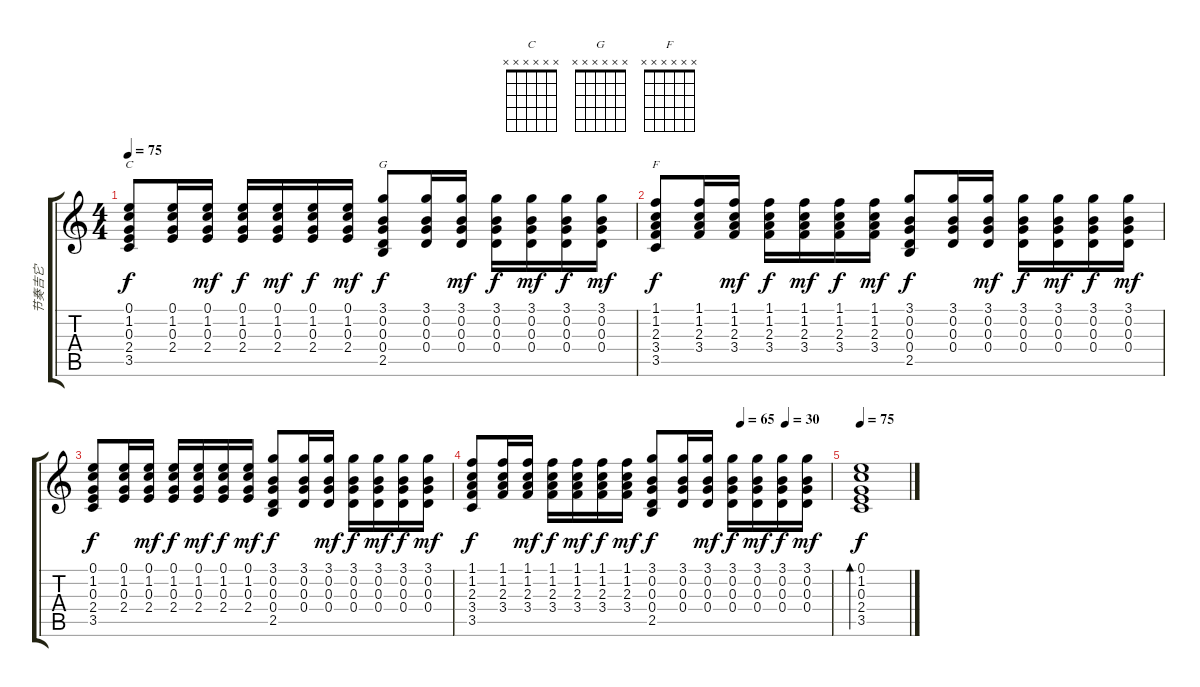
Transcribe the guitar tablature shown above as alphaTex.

\track ("节奏吉它" "节奏吉它") {instrument acousticguitarsteel}
\staff {score tabs}
\tuning (E4 B3 G3 D3 A2 E2) {hide}
\chord ("C" x x x x x x)
\chord ("G" x x x x x x)
\chord ("F" x x x x x x)
\ts (4 4)
\tempo 75
\clef g2
\ks c
(0.1 1.2 0.3 2.4 3.5).8{ch "C" dy f} (0.1 1.2 0.3 2.4).16 (0.1 1.2 0.3 2.4).16{dy mf} (0.1 1.2 0.3 2.4).16{dy f} (0.1 1.2 0.3 2.4).16{dy mf} (0.1 1.2 0.3 2.4).16{dy f} (0.1 1.2 0.3 2.4).16{dy mf} (3.1 0.2 0.3 0.4 2.5).8{ch "G" dy f} (3.1 0.2 0.3 0.4).16 (3.1 0.2 0.3 0.4).16{dy mf} (3.1 0.2 0.3 0.4).16{dy f} (3.1 0.2 0.3 0.4).16{dy mf} (3.1 0.2 0.3 0.4).16{dy f} (3.1 0.2 0.3 0.4).16{dy mf} |
(1.1 1.2 2.3 3.4 3.5).8{ch "F" dy f} (1.1 1.2 2.3 3.4).16 (1.1 1.2 2.3 3.4).16{dy mf} (1.1 1.2 2.3 3.4).16{dy f} (1.1 1.2 2.3 3.4).16{dy mf} (1.1 1.2 2.3 3.4).16{dy f} (1.1 1.2 2.3 3.4).16{dy mf} (3.1 0.2 0.3 0.4 2.5).8{dy f} (3.1 0.2 0.3 0.4).16 (3.1 0.2 0.3 0.4).16{dy mf} (3.1 0.2 0.3 0.4).16{dy f} (3.1 0.2 0.3 0.4).16{dy mf} (3.1 0.2 0.3 0.4).16{dy f} (3.1 0.2 0.3 0.4).16{dy mf} |
(0.1 1.2 0.3 2.4 3.5).8{dy f} (0.1 1.2 0.3 2.4).16 (0.1 1.2 0.3 2.4).16{dy mf} (0.1 1.2 0.3 2.4).16{dy f} (0.1 1.2 0.3 2.4).16{dy mf} (0.1 1.2 0.3 2.4).16{dy f} (0.1 1.2 0.3 2.4).16{dy mf} (3.1 0.2 0.3 0.4 2.5).8{dy f} (3.1 0.2 0.3 0.4).16 (3.1 0.2 0.3 0.4).16{dy mf} (3.1 0.2 0.3 0.4).16{dy f} (3.1 0.2 0.3 0.4).16{dy mf} (3.1 0.2 0.3 0.4).16{dy f} (3.1 0.2 0.3 0.4).16{dy mf} |
\tempo (65 0.75)
\tempo (30 0.875)
(1.1 1.2 2.3 3.4 3.5).8{dy f} (1.1 1.2 2.3 3.4).16 (1.1 1.2 2.3 3.4).16{dy mf} (1.1 1.2 2.3 3.4).16{dy f} (1.1 1.2 2.3 3.4).16{dy mf} (1.1 1.2 2.3 3.4).16{dy f} (1.1 1.2 2.3 3.4).16{dy mf} (3.1 0.2 0.3 0.4 2.5).8{dy f} (3.1 0.2 0.3 0.4).16 (3.1 0.2 0.3 0.4).16{dy mf} (3.1 0.2 0.3 0.4).16{dy f} (3.1 0.2 0.3 0.4).16{dy mf} (3.1 0.2 0.3 0.4).16{dy f} (3.1 0.2 0.3 0.4).16{dy mf} |
\tempo 75
(0.1 1.2 0.3 2.4 3.5).1{bd 240 dy f}
